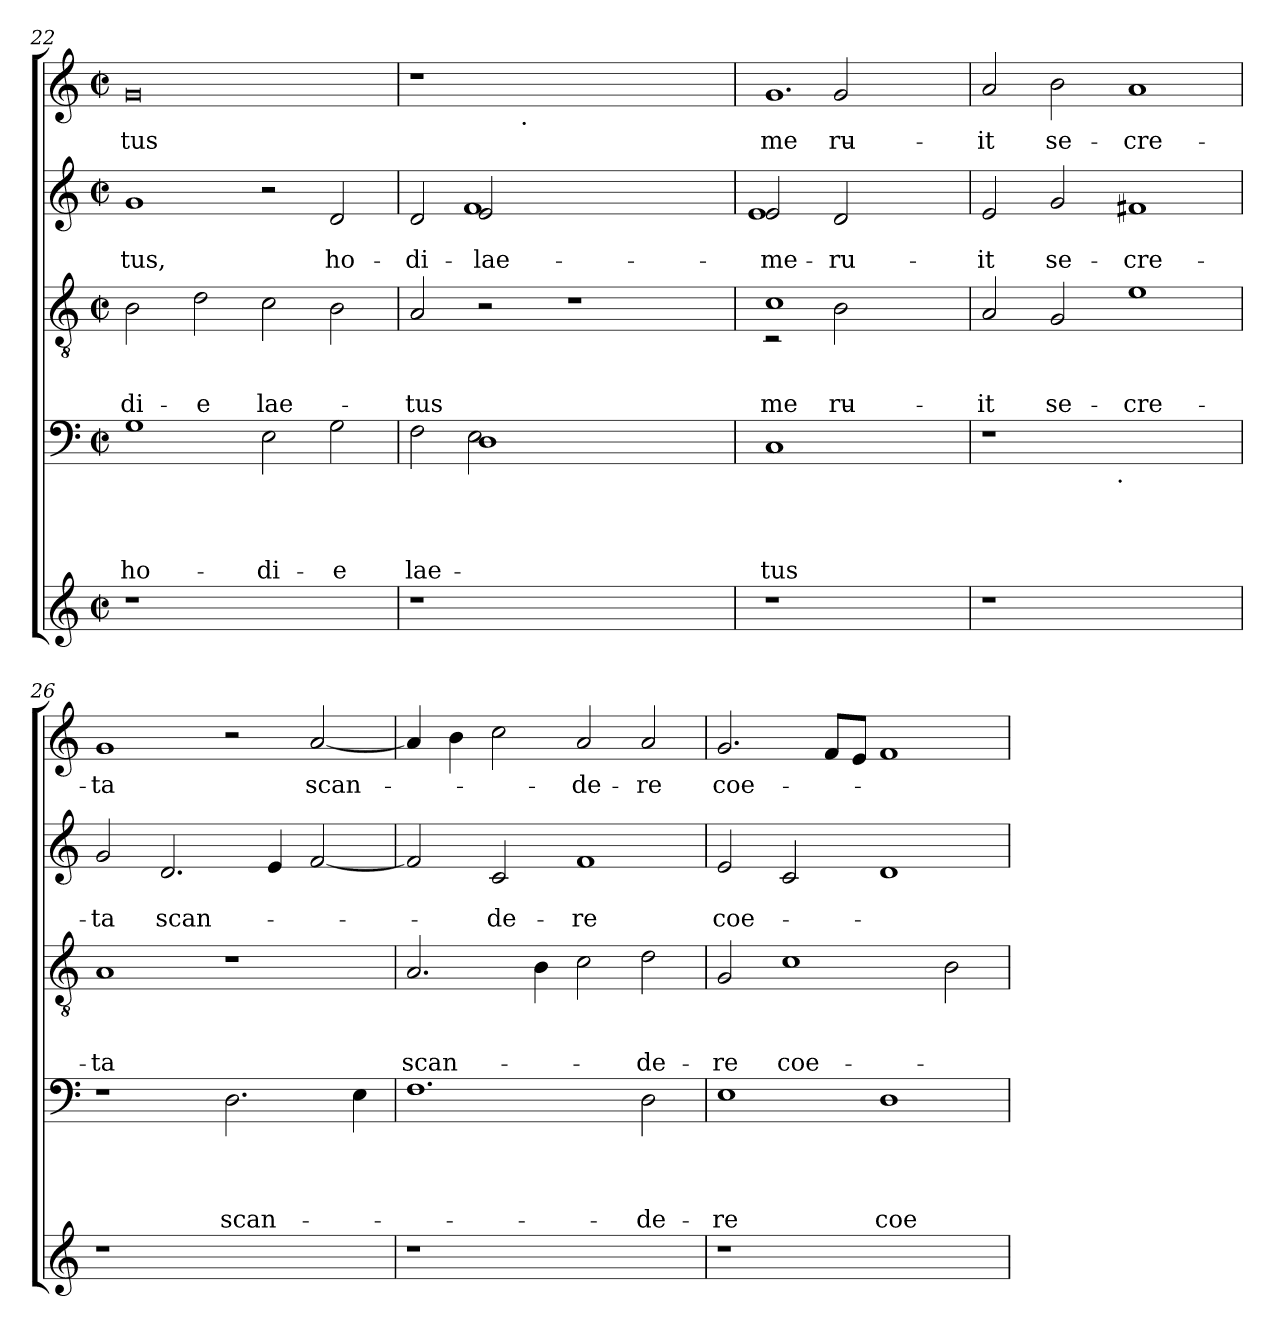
**kern	**kern	**text	**text	**text	**text	**kern	**text	**text	**text	**kern	**text	**text	**kern	**text
*part5	*part4	*part4	*part4	*part4	*part4	*part3	*part3	*part3	*part3	*part2	*part2	*part2	*part1	*part1
*staff5	*staff4	*staff4	*staff4	*staff4	*staff4	*staff3	*staff3	*staff3	*staff3	*staff2	*staff2	*staff2	*staff1	*staff1
*clefG2	*clefF4	*	*	*	*	*clefGv2	*	*	*	*clefG2	*	*	*clefG2	*
*k[]	*k[]	*	*	*	*	*k[]	*	*	*	*k[]	*	*	*k[]	*
*C:	*C:	*	*	*	*	*C:	*	*	*	*C:	*	*	*C:	*
*M2/2	*M2/2	*	*	*	*	*M2/2	*	*	*	*M2/2	*	*	*M2/2	*
*met(c|)	*met(c|)	*	*	*	*	*met(c|)	*	*	*	*met(c|)	*	*	*met(c|)	*
=22	=22	=22	=22	=22	=22	=22	=22	=22	=22	=22	=22	=22	=22	=22
!	!	!	!	!	!LO:LY:b	!	!	!	!LO:LY:b	!	!	!LO:LY:b	!	!LO:LY:b
1r	1G	.	.	.	ho-	2B\	.	.	-di-	1g	.	tus,	0g	-tus
!	!	!	!	!	!	!	!	!	!LO:LY:b	!	!	!	!	!
.	.	.	.	.	.	2d\	.	.	-e	.	.	.	.	.
!	!	!	!	!	!LO:LY:b	!	!	!	!LO:LY:b	!	!	!	!	!
1ryy	2E\	.	.	.	-di-	2c\	.	.	lae-	2r	.	.	.	.
!	!	!	!	!	!LO:LY:b	!	!	!	!	!	!	!LO:LY:b	!	!
.	2G\	.	.	.	-e	2B\	.	.	.	2d/	.	ho-	.	.
=23	=23	=23	=23	=23	=23	=23	=23	=23	=23	=23	=23	=23	=23	=23
*	*^	*	*	*	*	*	*	*	*	*	*	*	*	*
!	!	!	!	!	!	!LO:LY:b	!	!	!	!LO:LY:b	!	!	!LO:LY:b	!	!
*	*	*	*	*	*	*	*	*	*	*	*^	*	*	*^	*
1r	2ryy	2F\	.	.	.	lae-	2A/	.	.	-tus	2d/	2ryy	.	-di-	1r	2ryy	.
!	!	!	!	!	!	!	!	!	!	!	!	!	!	!LO:LY:b	!	!	!
!	!	!	!	!	!	!	!	!	!	!	!	!	!	!LO:LY:b	!	!	!
.	1D	2E\	.	.	.	.	2r	.	.	.	2e/	1f	.	lae-	.	8..ryy	.
!	!	!	!	!	!	!	!	!	!	!	!	!	!	!	!	!LO:TX:b:t=.	!
.	.	.	.	.	.	.	.	.	.	.	.	.	.	.	.	1ryy	.
1ryy	.	2ryy	.	.	.	.	1r	.	.	.	2ryy	.	.	.	1ryy	.	.
.	2ryy	2ryy	.	.	.	.	.	.	.	.	2ryy	2ryy	.	.	.	.	.
.	.	.	.	.	.	.	.	.	.	.	.	.	.	.	.	4ryy	.
.	.	.	.	.	.	.	.	.	.	.	.	.	.	.	.	32ryy	.
=24	=24	=24	=24	=24	=24	=24	=24	=24	=24	=24	=24	=24	=24	=24	=24	=24	=24
!	!	!	!	!	!	!LO:LY:b	!	!	!	!LO:LY:b	!	!	!	!LO:LY:b	!	!	!
*	*	*	*	*	*	*	*^	*	*	*	*	*	*	*	*	*	*
!	!	!	!	!	!	!	!	!	!	!	!	!	!	!	!LO:LY:b	!	!	!LO:LY:b
*	*v	*v	*	*	*	*	*	*	*	*	*	*	*	*	*	*	*	*
1r	1C	.	.	.	-tus	1c	2rC	.	.	me-	2e/	1e	.	-me-	1.g	2ryy	me-
!	!	!	!	!	!	!	!	!	!	!LO:LY:b	!	!	!	!LO:LY:b	!	!	!LO:LY:b
.	.	.	.	.	.	.	2B\	.	.	-ru-	2d/	.	.	ru-	.	2g/	-ru-
2ryy	2ryy	.	.	.	.	2ryy	2ryy	.	.	.	2ryy	2ryy	.	.	.	2ryy	.
=25	=25	=25	=25	=25	=25	=25	=25	=25	=25	=25	=25	=25	=25	=25	=25	=25	=25
!	!	!	!	!	!	!	!	!	!	!LO:LY:b	!	!	!	!LO:LY:b	!	!	!LO:LY:b
*	*	*	*	*	*	*v	*v	*	*	*	*	*	*	*	*v	*v	*
*	*^	*	*	*	*	*	*	*	*	*v	*v	*	*	*	*
1r	1r	2ryy	.	.	.	.	2A/	.	.	-it	2e/	.	-it	2a/	-it
!	!	!	!	!	!	!	!	!	!	!LO:LY:b	!	!	!LO:LY:b	!	!LO:LY:b
.	.	4...ryy	.	.	.	.	2G/	.	.	se-	2g/	.	se-	2b\	se-
!	!	!LO:TX:b:t=.	!	!	!	!	!	!	!	!	!	!	!	!	!
.	.	1ryy	.	.	.	.	.	.	.	.	.	.	.	.	.
!	!	!	!	!	!	!	!	!	!	!LO:LY:b:rj	!	!	!LO:LY:b:rj	!	!LO:LY:b:rj
1ryy	1ryy	.	.	.	.	.	1e	.	.	-cre-	1f#X	.	-cre-	1a	-cre-
.	.	32ryy	.	.	.	.	.	.	.	.	.	.	.	.	.
!!LO:LB:g=z
=26	=26	=26	=26	=26	=26	=26	=26	=26	=26	=26	=26	=26	=26	=26	=26
!	!	!	!	!	!	!	!	!	!	!LO:LY:b	!	!	!LO:LY:b	!	!LO:LY:b
*	*v	*v	*	*	*	*	*	*	*	*	*	*	*	*	*
1r	1r	.	.	.	.	1A	.	.	-ta	2g/	.	-ta	1g	-ta
!	!	!	!	!	!	!	!	!	!	!	!	!LO:LY:b	!	!
.	.	.	.	.	.	.	.	.	.	2.d/	.	scan-	.	.
!	!	!	!	!	!LO:LY:b	!	!	!	!	!	!	!	!	!
1ryy	2.D\	.	.	.	scan-	1r	.	.	.	.	.	.	2r	.
.	.	.	.	.	.	.	.	.	.	4e/	.	.	.	.
!	!	!	!	!	!	!	!	!	!	!	!	!	!	!LO:LY:b
.	.	.	.	.	.	.	.	.	.	[<2f/	.	.	[<2a/	scan-
.	4E\	.	.	.	.	.	.	.	.	.	.	.	.	.
=27	=27	=27	=27	=27	=27	=27	=27	=27	=27	=27	=27	=27	=27	=27
!	!	!	!	!	!	!	!	!	!LO:LY:b	!	!	!	!	!
1r	1.F	.	.	.	.	2.A/	.	.	scan-	2f/]	.	.	4a/]	.
.	.	.	.	.	.	.	.	.	.	.	.	.	4b\	.
!	!	!	!	!	!	!	!	!	!	!	!	!LO:LY:b	!	!
.	.	.	.	.	.	.	.	.	.	2c/	.	-de-	2cc\	.
.	.	.	.	.	.	4B\	.	.	.	.	.	.	.	.
!	!	!	!	!	!	!	!	!	!	!	!	!LO:LY:b	!	!LO:LY:b
1ryy	.	.	.	.	.	2c\	.	.	.	1f	.	-re	2a/	-de-
!	!	!	!	!	!LO:LY:b	!	!	!	!LO:LY:b	!	!	!	!	!LO:LY:b:rj
.	2D\	.	.	.	-de-	2d\	.	.	-de-	.	.	.	2a/	-re
=28	=28	=28	=28	=28	=28	=28	=28	=28	=28	=28	=28	=28	=28	=28
!	!	!	!	!	!LO:LY:b	!	!	!	!LO:LY:b	!	!	!LO:LY:b	!	!LO:LY:b
1r	1E	.	.	.	-re	2G/	.	.	-re	2e/	.	coe-	2.g/	coe-
!	!	!	!	!	!	!	!	!	!LO:LY:b	!	!	!	!	!
.	.	.	.	.	.	1c	.	.	coe-	2c/	.	.	.	.
.	.	.	.	.	.	.	.	.	.	.	.	.	8f/L	.
.	.	.	.	.	.	.	.	.	.	.	.	.	8e/J	.
!	!	!	!	!	!LO:LY:b	!	!	!	!	!	!	!	!	!
1ryy	1D	.	.	.	coe-	.	.	.	.	1d	.	.	1f	.
.	.	.	.	.	.	2B\	.	.	.	.	.	.	.	.
=	=	=	=	=	=	=	=	=	=	=	=	=	=	=
*-	*-	*-	*-	*-	*-	*-	*-	*-	*-	*-	*-	*-	*-	*-
